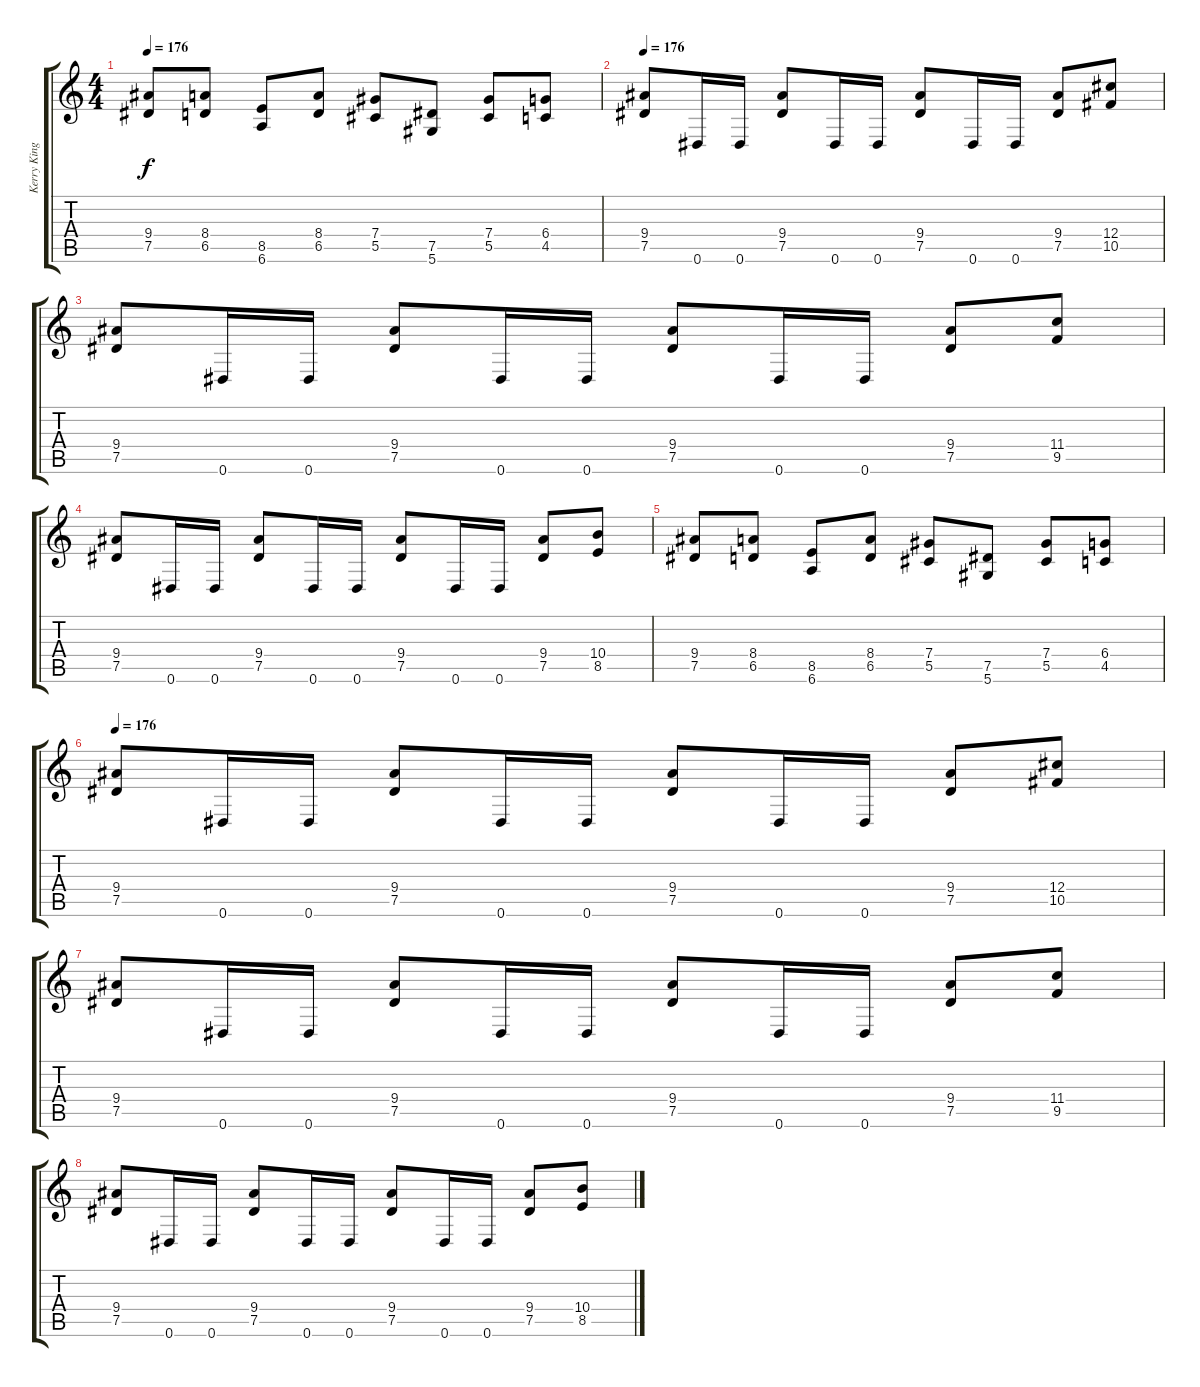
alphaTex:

\track ("Kerry King" "Kerry King") {instrument distortionguitar}
\staff {score tabs}
\tuning (Eb4 Bb3 Gb3 Db3 Ab2 Eb2) {hide}
\ts (4 4)
\tempo 176
\clef g2
\ks c
(9.4 7.5).8{dy f} (8.4 6.5).8 (8.5 6.6).8 (8.4 6.5).8 (7.4 5.5).8 (7.5 5.6).8 (7.4 5.5).8 (6.4 4.5).8 |
\tempo 176
(9.4 7.5).8 0.6.16 0.6.16 (9.4 7.5).8 0.6.16 0.6.16 (9.4 7.5).8 0.6.16 0.6.16 (9.4 7.5).8 (12.4 10.5).8 |
(9.4 7.5).8 0.6.16 0.6.16 (9.4 7.5).8 0.6.16 0.6.16 (9.4 7.5).8 0.6.16 0.6.16 (9.4 7.5).8 (11.4 9.5).8 |
(9.4 7.5).8 0.6.16 0.6.16 (9.4 7.5).8 0.6.16 0.6.16 (9.4 7.5).8 0.6.16 0.6.16 (9.4 7.5).8 (10.4 8.5).8 |
(9.4 7.5).8 (8.4 6.5).8 (8.5 6.6).8 (8.4 6.5).8 (7.4 5.5).8 (7.5 5.6).8 (7.4 5.5).8 (6.4 4.5).8 |
\tempo 176
(9.4 7.5).8 0.6.16 0.6.16 (9.4 7.5).8 0.6.16 0.6.16 (9.4 7.5).8 0.6.16 0.6.16 (9.4 7.5).8 (12.4 10.5).8 |
(9.4 7.5).8 0.6.16 0.6.16 (9.4 7.5).8 0.6.16 0.6.16 (9.4 7.5).8 0.6.16 0.6.16 (9.4 7.5).8 (11.4 9.5).8 |
(9.4 7.5).8 0.6.16 0.6.16 (9.4 7.5).8 0.6.16 0.6.16 (9.4 7.5).8 0.6.16 0.6.16 (9.4 7.5).8 (10.4 8.5).8
